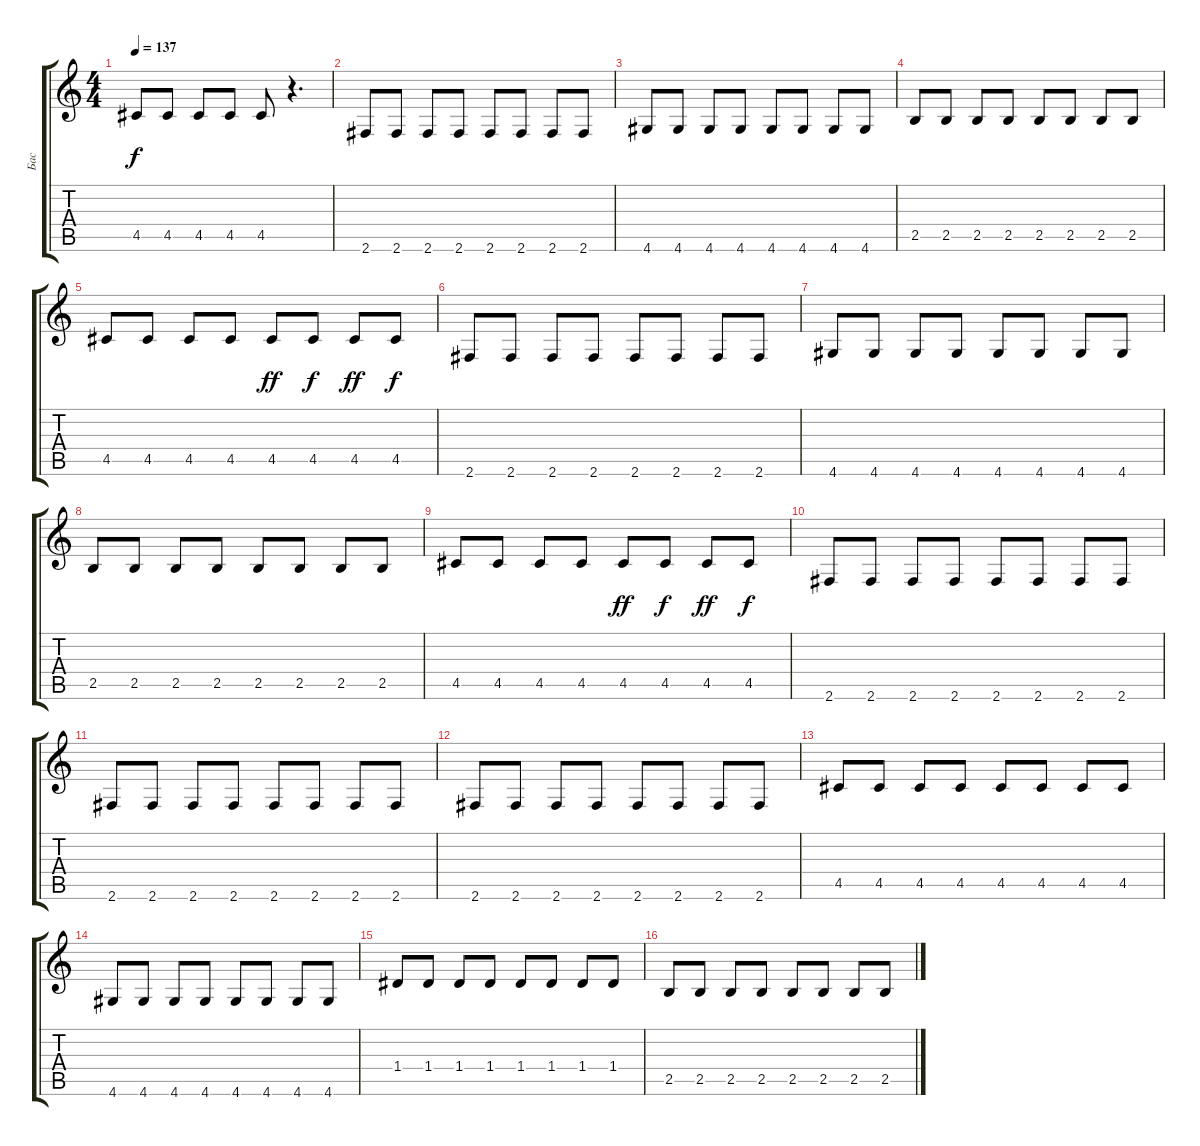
\track ("Бас" "Бас") {instrument electricbassfinger}
\staff {score tabs}
\tuning (E4 B3 G3 D3 A2 E2) {hide}
\ts (4 4)
\tempo 137
\clef g2
\ks c
4.5.8{dy f} 4.5.8 4.5.8 4.5.8 4.5.8 r.4{d} |
2.6.8 2.6.8 2.6.8 2.6.8 2.6.8 2.6.8 2.6.8 2.6.8 |
4.6.8 4.6.8 4.6.8 4.6.8 4.6.8 4.6.8 4.6.8 4.6.8 |
2.5.8 2.5.8 2.5.8 2.5.8 2.5.8 2.5.8 2.5.8 2.5.8 |
4.5.8 4.5.8 4.5.8 4.5.8 4.5.8{dy ff} 4.5.8{dy f} 4.5.8{dy ff} 4.5.8{dy f} |
2.6.8 2.6.8 2.6.8 2.6.8 2.6.8 2.6.8 2.6.8 2.6.8 |
4.6.8 4.6.8 4.6.8 4.6.8 4.6.8 4.6.8 4.6.8 4.6.8 |
2.5.8 2.5.8 2.5.8 2.5.8 2.5.8 2.5.8 2.5.8 2.5.8 |
4.5.8 4.5.8 4.5.8 4.5.8 4.5.8{dy ff} 4.5.8{dy f} 4.5.8{dy ff} 4.5.8{dy f} |
2.6.8 2.6.8 2.6.8 2.6.8 2.6.8 2.6.8 2.6.8 2.6.8 |
2.6.8 2.6.8 2.6.8 2.6.8 2.6.8 2.6.8 2.6.8 2.6.8 |
2.6.8 2.6.8 2.6.8 2.6.8 2.6.8 2.6.8 2.6.8 2.6.8 |
4.5.8 4.5.8 4.5.8 4.5.8 4.5.8 4.5.8 4.5.8 4.5.8 |
4.6.8 4.6.8 4.6.8 4.6.8 4.6.8 4.6.8 4.6.8 4.6.8 |
1.4.8 1.4.8 1.4.8 1.4.8 1.4.8 1.4.8 1.4.8 1.4.8 |
2.5.8 2.5.8 2.5.8 2.5.8 2.5.8 2.5.8 2.5.8 2.5.8
